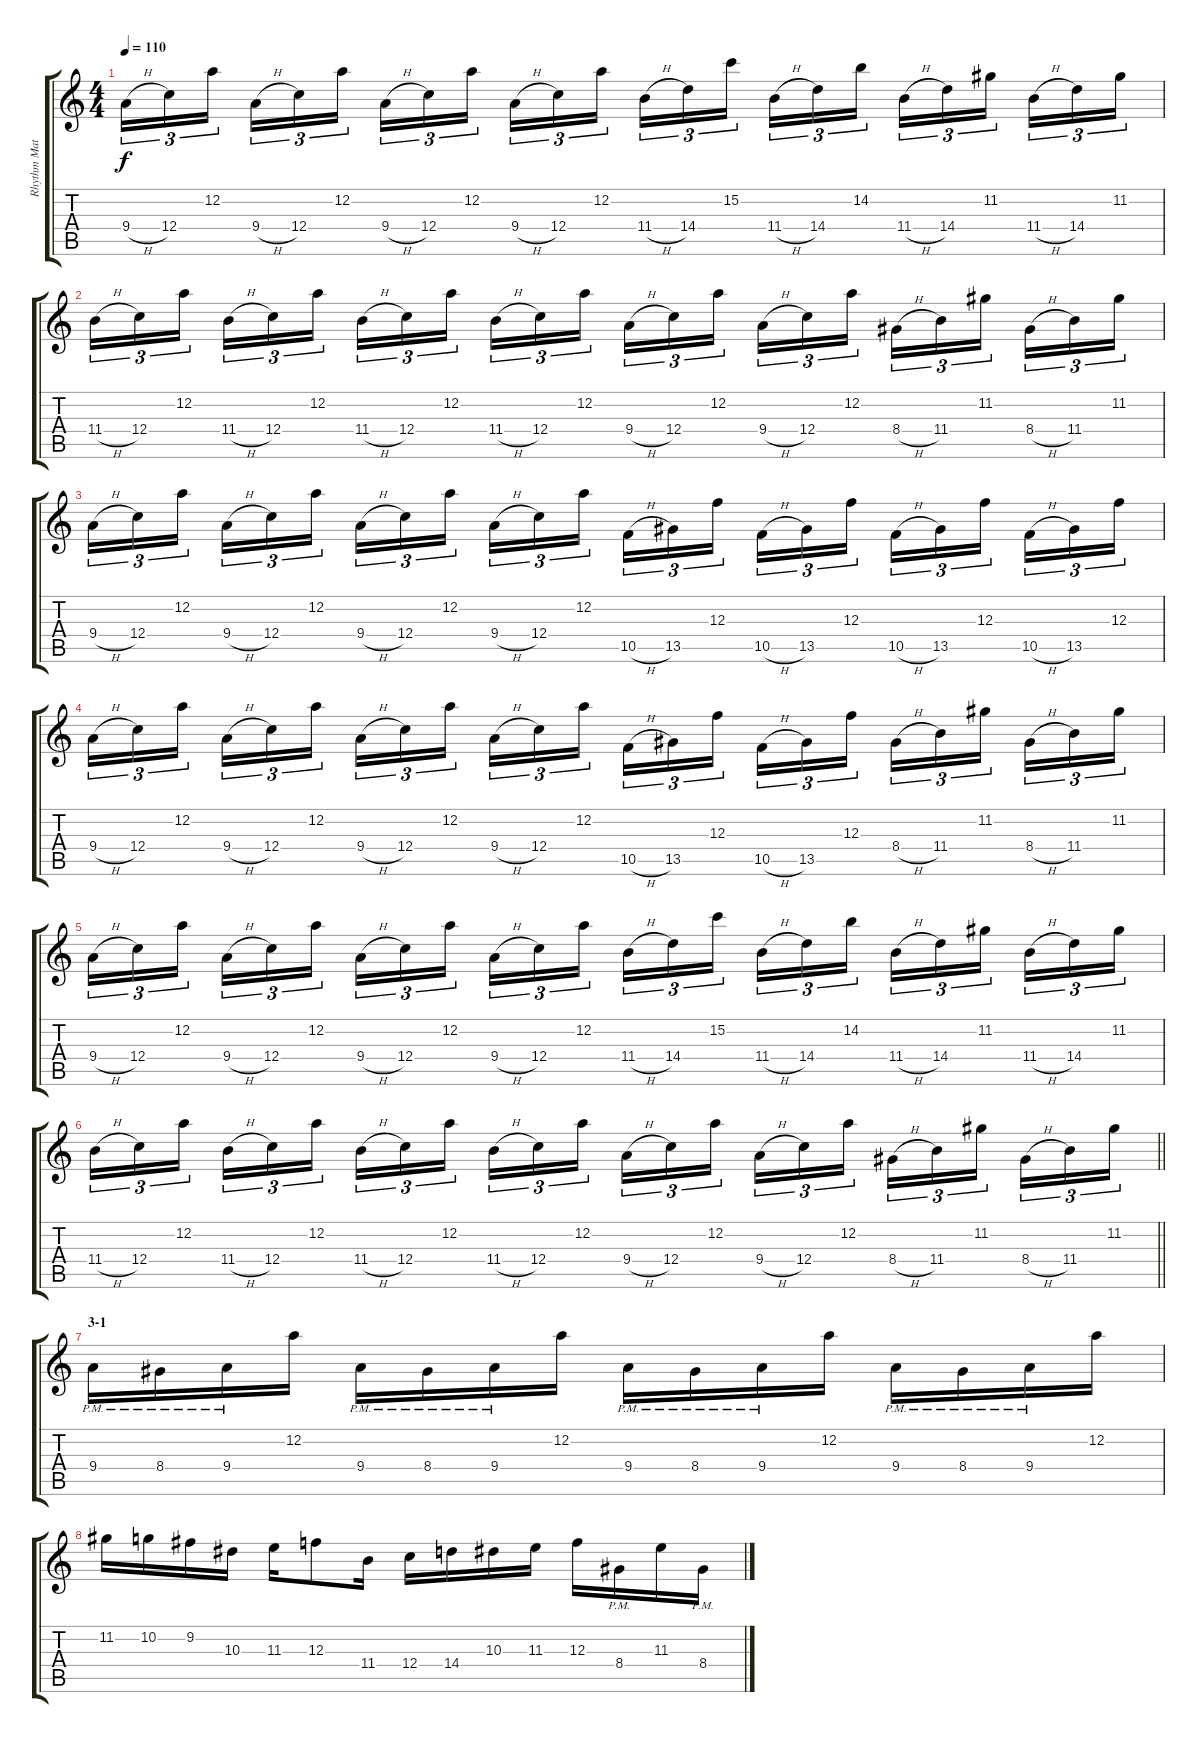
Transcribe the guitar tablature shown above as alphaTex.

\track ("Rhythm Mathieu Pascal" "Rhythm Mat") {instrument distortionguitar}
\staff {score tabs}
\tuning (D4 A3 F3 C3 G2 D2) {hide}
\ts (4 4)
\tempo 110
\clef g2
\ks c
9.4{h}.16{tu (3 2) dy f} 12.4.16{tu (3 2)} 12.2.16{tu (3 2) beam splitsecondary} 9.4{h}.16{tu (3 2)} 12.4.16{tu (3 2)} 12.2.16{tu (3 2)} 9.4{h}.16{tu (3 2)} 12.4.16{tu (3 2)} 12.2.16{tu (3 2) beam splitsecondary} 9.4{h}.16{tu (3 2)} 12.4.16{tu (3 2)} 12.2.16{tu (3 2)} 11.4{h}.16{tu (3 2)} 14.4.16{tu (3 2)} 15.2.16{tu (3 2) beam splitsecondary} 11.4{h}.16{tu (3 2)} 14.4.16{tu (3 2)} 14.2.16{tu (3 2)} 11.4{h}.16{tu (3 2)} 14.4.16{tu (3 2)} 11.2.16{tu (3 2) beam splitsecondary} 11.4{h}.16{tu (3 2)} 14.4.16{tu (3 2)} 11.2.16{tu (3 2)} |
11.4{h}.16{tu (3 2)} 12.4.16{tu (3 2)} 12.2.16{tu (3 2) beam splitsecondary} 11.4{h}.16{tu (3 2)} 12.4.16{tu (3 2)} 12.2.16{tu (3 2)} 11.4{h}.16{tu (3 2)} 12.4.16{tu (3 2)} 12.2.16{tu (3 2) beam splitsecondary} 11.4{h}.16{tu (3 2)} 12.4.16{tu (3 2)} 12.2.16{tu (3 2)} 9.4{h}.16{tu (3 2)} 12.4.16{tu (3 2)} 12.2.16{tu (3 2) beam splitsecondary} 9.4{h}.16{tu (3 2)} 12.4.16{tu (3 2)} 12.2.16{tu (3 2)} 8.4{h}.16{tu (3 2)} 11.4.16{tu (3 2)} 11.2.16{tu (3 2) beam splitsecondary} 8.4{h}.16{tu (3 2)} 11.4.16{tu (3 2)} 11.2.16{tu (3 2)} |
9.4{h}.16{tu (3 2)} 12.4.16{tu (3 2)} 12.2.16{tu (3 2) beam splitsecondary} 9.4{h}.16{tu (3 2)} 12.4.16{tu (3 2)} 12.2.16{tu (3 2)} 9.4{h}.16{tu (3 2)} 12.4.16{tu (3 2)} 12.2.16{tu (3 2) beam splitsecondary} 9.4{h}.16{tu (3 2)} 12.4.16{tu (3 2)} 12.2.16{tu (3 2)} 10.5{h}.16{tu (3 2)} 13.5.16{tu (3 2)} 12.3.16{tu (3 2) beam splitsecondary} 10.5{h}.16{tu (3 2)} 13.5.16{tu (3 2)} 12.3.16{tu (3 2)} 10.5{h}.16{tu (3 2)} 13.5.16{tu (3 2)} 12.3.16{tu (3 2) beam splitsecondary} 10.5{h}.16{tu (3 2)} 13.5.16{tu (3 2)} 12.3.16{tu (3 2)} |
9.4{h}.16{tu (3 2)} 12.4.16{tu (3 2)} 12.2.16{tu (3 2) beam splitsecondary} 9.4{h}.16{tu (3 2)} 12.4.16{tu (3 2)} 12.2.16{tu (3 2)} 9.4{h}.16{tu (3 2)} 12.4.16{tu (3 2)} 12.2.16{tu (3 2) beam splitsecondary} 9.4{h}.16{tu (3 2)} 12.4.16{tu (3 2)} 12.2.16{tu (3 2)} 10.5{h}.16{tu (3 2)} 13.5.16{tu (3 2)} 12.3.16{tu (3 2) beam splitsecondary} 10.5{h}.16{tu (3 2)} 13.5.16{tu (3 2)} 12.3.16{tu (3 2)} 8.4{h}.16{tu (3 2)} 11.4.16{tu (3 2)} 11.2.16{tu (3 2) beam splitsecondary} 8.4{h}.16{tu (3 2)} 11.4.16{tu (3 2)} 11.2.16{tu (3 2)} |
9.4{h}.16{tu (3 2)} 12.4.16{tu (3 2)} 12.2.16{tu (3 2) beam splitsecondary} 9.4{h}.16{tu (3 2)} 12.4.16{tu (3 2)} 12.2.16{tu (3 2)} 9.4{h}.16{tu (3 2)} 12.4.16{tu (3 2)} 12.2.16{tu (3 2) beam splitsecondary} 9.4{h}.16{tu (3 2)} 12.4.16{tu (3 2)} 12.2.16{tu (3 2)} 11.4{h}.16{tu (3 2)} 14.4.16{tu (3 2)} 15.2.16{tu (3 2) beam splitsecondary} 11.4{h}.16{tu (3 2)} 14.4.16{tu (3 2)} 14.2.16{tu (3 2)} 11.4{h}.16{tu (3 2)} 14.4.16{tu (3 2)} 11.2.16{tu (3 2) beam splitsecondary} 11.4{h}.16{tu (3 2)} 14.4.16{tu (3 2)} 11.2.16{tu (3 2)} |
\barLineRight lightlight
11.4{h}.16{tu (3 2)} 12.4.16{tu (3 2)} 12.2.16{tu (3 2) beam splitsecondary} 11.4{h}.16{tu (3 2)} 12.4.16{tu (3 2)} 12.2.16{tu (3 2)} 11.4{h}.16{tu (3 2)} 12.4.16{tu (3 2)} 12.2.16{tu (3 2) beam splitsecondary} 11.4{h}.16{tu (3 2)} 12.4.16{tu (3 2)} 12.2.16{tu (3 2)} 9.4{h}.16{tu (3 2)} 12.4.16{tu (3 2)} 12.2.16{tu (3 2) beam splitsecondary} 9.4{h}.16{tu (3 2)} 12.4.16{tu (3 2)} 12.2.16{tu (3 2)} 8.4{h}.16{tu (3 2)} 11.4.16{tu (3 2)} 11.2.16{tu (3 2) beam splitsecondary} 8.4{h}.16{tu (3 2)} 11.4.16{tu (3 2)} 11.2.16{tu (3 2)} |
\section ("" "3-1")
9.4{pm}.16 8.4{pm}.16 9.4{pm}.16 12.2.16 9.4{pm}.16 8.4{pm}.16 9.4{pm}.16 12.2.16 9.4{pm}.16 8.4{pm}.16 9.4{pm}.16 12.2.16 9.4{pm}.16 8.4{pm}.16 9.4{pm}.16 12.2.16 |
11.2.16 10.2.16 9.2.16 10.3.16 11.3.16 12.3.8 11.4.16 12.4.16 14.4.16 10.3.16 11.3.16 12.3.16 8.4{pm}.16 11.3.16 8.4{pm}.16
